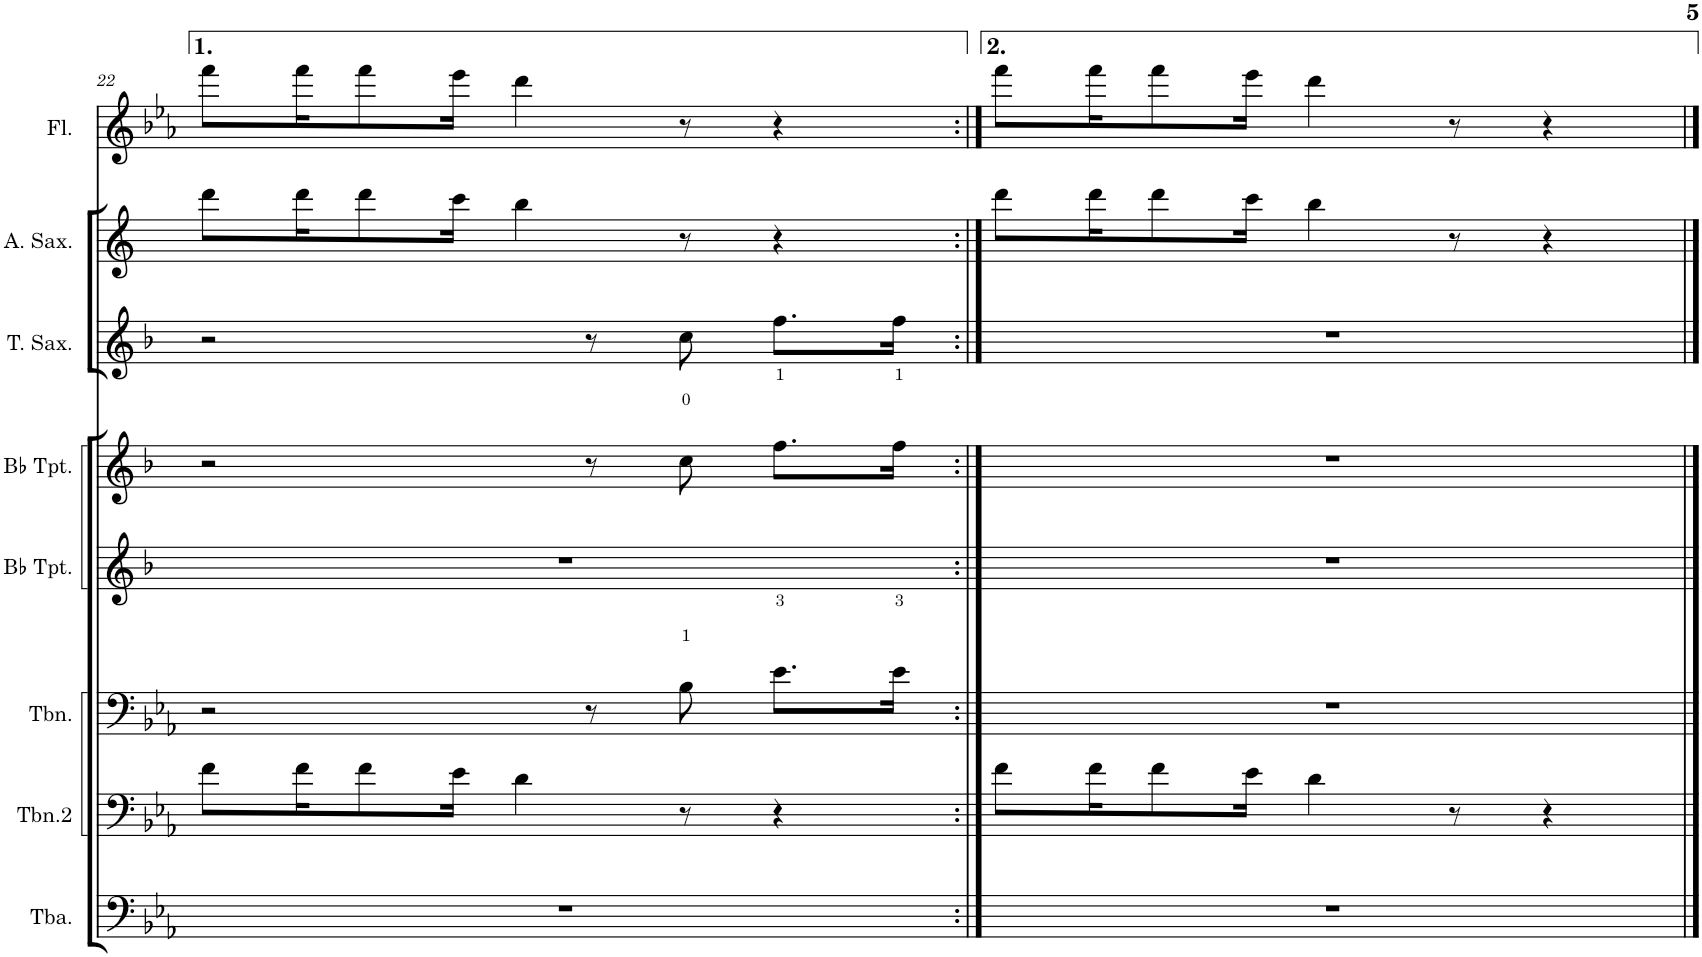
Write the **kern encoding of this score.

**kern	**kern	**kern	**kern	**kern	**kern	**kern	**kern
*part8	*part7	*part6	*part5	*part4	*part3	*part2	*part1
*staff8	*staff7	*staff6	*staff5	*staff4	*staff3	*staff2	*staff1
*I"Tuba	*I"Trombone 2	*I"Trombone	*I"Bb Trumpet 2	*I"Bb Trumpet	*I"Tenor Saxophone	*I"Alto Saxophone	*I"Flute
*I'Tba.	*I'Tbn.2	*I'Tbn.	*I'Bb Tpt.	*I'Bb Tpt.	*I'T. Sax.	*I'A. Sax.	*I'Fl.
!!LO:PB:g=z
*clefF4	*clefF4	*clefF4	*clefG2	*clefG2	*clefG2	*clefG2	*clefG2
*	*	*	*Trd1c2	*Trd1c2	*Trd8c14	*Trd5c9	*
*k[b-e-a-]	*k[b-e-a-]	*k[b-e-a-]	*k[b-]	*k[b-]	*k[b-]	*k[]	*k[b-e-a-]
*M4/4	*M4/4	*M4/4	*M4/4	*M4/4	*M4/4	*M4/4	*M4/4
=22	=22	=22	=22	=22	=22	=22	=22
1r	8f\L	2r	1r	2r	2r	8ddd\L	8fff\L
.	16f\K	.	.	.	.	16ddd\K	16fff\K
.	8f\	.	.	.	.	8ddd\	8fff\
.	16e-\Jk	.	.	.	.	16ccc\Jk	16eee-\Jk
.	4d\	.	.	.	.	4bb\	4ddd\
.	.	8r	.	8r	8r	.	.
.	8r	8B-\	.	8cc\	8cc\	8r	8r
.	4r	8.e-\L	.	8.ff\L	8.ff\L	4r	4r
.	.	16e-\Jk	.	16ff\Jk	16ff\Jk	.	.
=23:|!	=23:|!	=23:|!	=23:|!	=23:|!	=23:|!	=23:|!	=23:|!
1r	8f\L	1r	1r	1r	1r	8ddd\L	8fff\L
.	16f\K	.	.	.	.	16ddd\K	16fff\K
.	8f\	.	.	.	.	8ddd\	8fff\
.	16e-\Jk	.	.	.	.	16ccc\Jk	16eee-\Jk
.	4d\	.	.	.	.	4bb\	4ddd\
.	8r	.	.	.	.	8r	8r
.	4r	.	.	.	.	4r	4r
==	==	==	==	==	==	==	==
*-	*-	*-	*-	*-	*-	*-	*-
